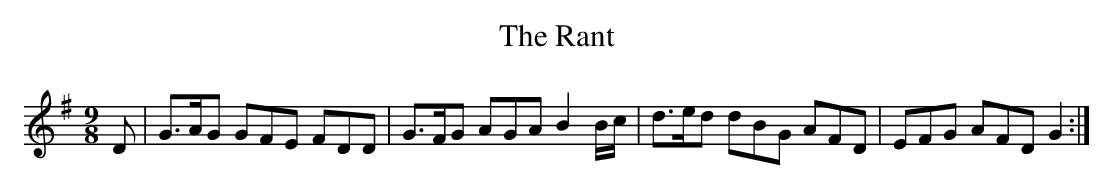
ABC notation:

X:1
T:Rant, The
L:1/8
M:9/8
K:G
D|G>AG GFE FDD|G>FG AGA B2 B/c/|d>ed dBG AFD|EFG AFD G2:|
